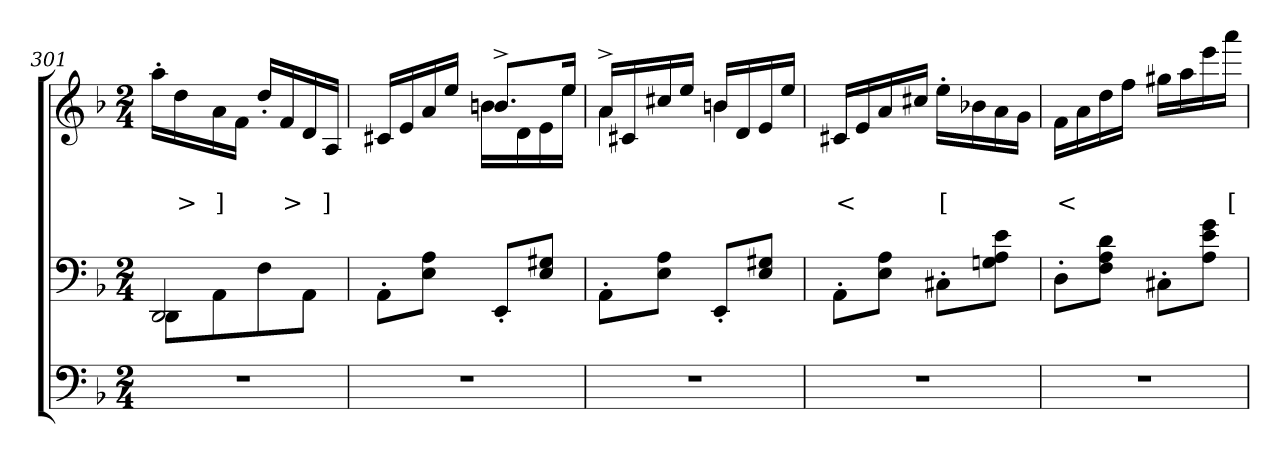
**kern	**kern	**kern	**text	**text
*part3	*part2	*part1	*part1	*part1
*staff3	*staff2	*staff1	*staff1	*staff1
*clefF4	*clefF4	*clefG2	*	*
*k[b-]	*k[b-]	*k[b-]	*	*
*M2/4	*M2/4	*M2/4	*	*
=301	=301	=301	=301	=301
*	*^	*	*	*
2r	2DD	8DDL	16aa'>LL	.	.
.	.	.	16dd	.	>
.	.	8AA	16a	.	]
.	.	.	16fJJ	.	.
.	.	8F	16dd'>LL	.	.
.	.	.	16f	.	>
.	.	8AAJ	16d	.	.
.	.	.	16AJJ	.	]
*	*v	*v	*	*	*
=302	=302	=302	=302	=302
*	*	*^	*	*
2r	8AA'>L	16c#XLL	4ryy	.	.
.	.	16e	.	.	.
.	8A 8EJ	16a	.	.	.
.	.	16eeJJ	.	.	.
.	8EE'>L	8.bn^>L	16bnLL	.	.
.	.	.	16d	.	.
.	8G#X 8EJ	.	16e	.	.
.	.	16eeJk	16eeJJ	.	.
=303	=303	=303	=303	=303	=303
2r	8AA'>L	16a^>LL	4a\	.	.
.	.	16c#X	.	.	.
.	8A 8EJ	16cc#	.	.	.
.	.	16eeJJ	.	.	.
.	8EE'>L	16bnLL	4bn\	.	.
.	.	16d	.	.	.
.	8G#X 8EJ	16e	.	.	.
.	.	16eeJJ	.	.	.
*	*	*v	*v	*	*
=304	=304	=304	=304	=304
2r	8AA'>L	16c#XLL	.	<
.	.	16e	.	.
.	8A 8EJ	16a	.	.
.	.	16cc#JJ	.	.
.	8C#X'>L	16ee'>LL	.	[
.	.	16b-X	.	.
.	8e 8A 8GnJ	16a	.	.
.	.	16gJJ	.	.
=305	=305	=305	=305	=305
2r	8D'>L	16fLL	.	<
.	.	16a	.	.
.	8d 8A 8FJ	16dd	.	.
.	.	16ffJJ	.	.
.	8C#X'>L	16gg#XLL	.	.
.	.	16aa	.	.
.	8g 8e 8AJ	16eee	.	.
.	.	16aaaJJ	.	[
=	=	=	=	=
*-	*-	*-	*-	*-
